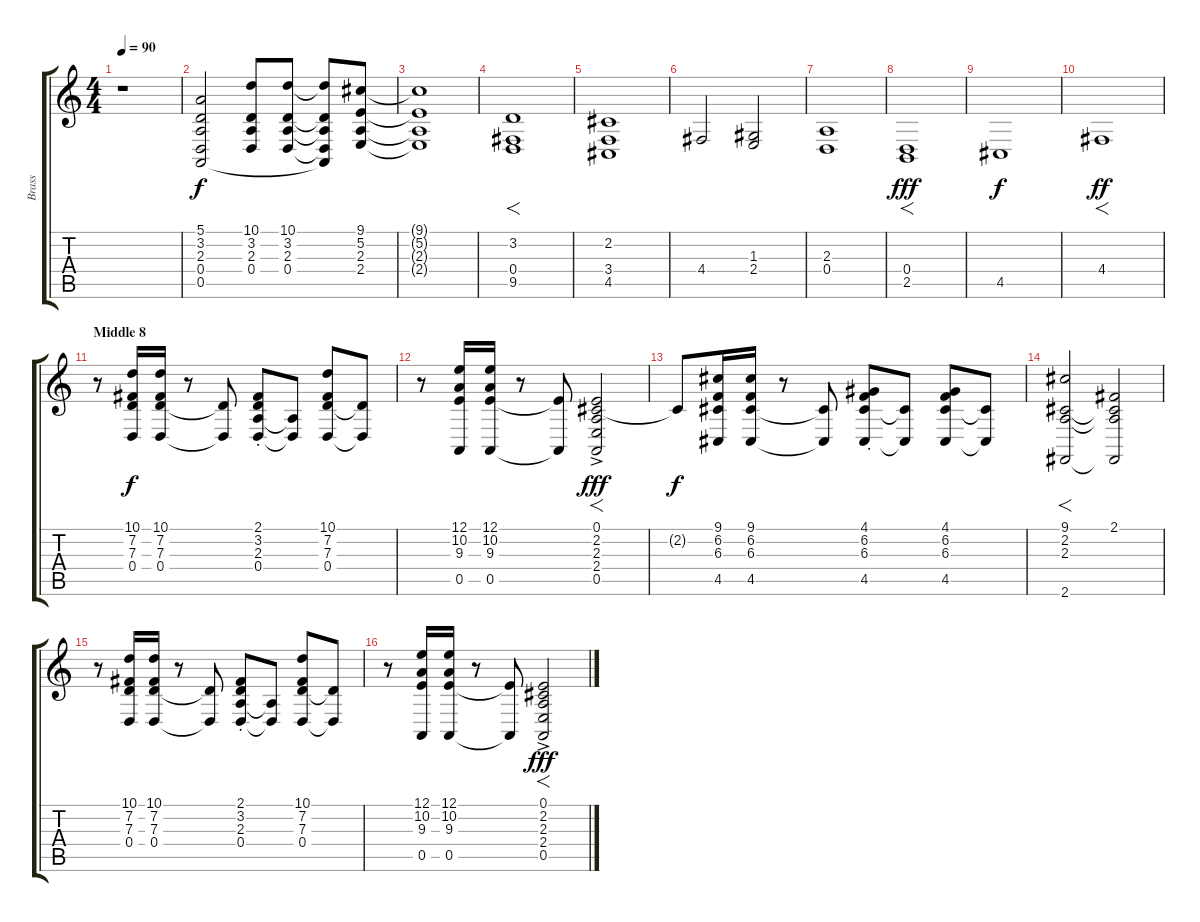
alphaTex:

\track ("Brass" "Brass") {instrument brasssection}
\staff {score tabs}
\tuning (E4 B3 G3 D3 A2 E2) {hide}
\ts (4 4)
\tempo 90
\clef g2
\ks c
r.1{dy f} |
(5.1 3.2 2.3 0.4 0.5).2 (10.1 3.2 2.3 0.4).8 (10.1 3.2 2.3 0.4).8 (10.1{t} 3.2{t} 2.3{t} 0.4{t} 0.5{t}).8 (9.1 5.2 2.3 2.4).8 |
(9.1{t} 5.2{t} 2.3{t} 2.4{t}).1 |
(3.2 0.4 9.5).1{f} |
(2.2 3.4 4.5).1 |
4.4.2 (1.3 2.4).2 |
(2.3 0.4).1 |
(0.4 2.5).1{f dy fff} |
4.5.1{dy f} |
4.4.1{f dy ff} |
\section ("" "Middle 8")
r.8 (10.1 7.2 7.3 0.4).16{dy f} (10.1 7.2 7.3 0.4).16 r.8 (7.3{t} 0.4{t}).8 (2.1{st} 3.2{st} 2.3{st} 0.4).8 (2.3{t} 0.4{t}).8 (10.1 7.2 7.3 0.4).8 (7.3{t} 0.4{t}).8 |
r.8 (12.1 10.2 9.3 0.5).16 (12.1 10.2 9.3 0.5).16 r.8 (9.3{t} 0.5{t}).8 (0.1{ac} 2.2{ac} 2.3{ac} 2.4{ac} 0.5{ac}).2{f dy fff} |
2.2{t}.8{dy f} (9.1 6.2 6.3 4.5).16 (9.1 6.2 6.3 4.5).16 r.8 (6.3{t} 4.5{t}).8 (4.1{st} 6.2{st} 6.3{st} 4.5).8 (6.3{t} 4.5{t}).8 (4.1 6.2 6.3 4.5).8 (6.3{t} 4.5{t}).8 |
(9.1 2.2 2.3 2.6).2{f} (2.1 2.2{t} 2.3{t} 2.6{t}).2 |
r.8 (10.1 7.2 7.3 0.4).16 (10.1 7.2 7.3 0.4).16 r.8 (7.3{t} 0.4{t}).8 (2.1{st} 3.2{st} 2.3{st} 0.4).8 (2.3{t} 0.4{t}).8 (10.1 7.2 7.3 0.4).8 (7.3{t} 0.4{t}).8 |
r.8 (12.1 10.2 9.3 0.5).16 (12.1 10.2 9.3 0.5).16 r.8 (9.3{t} 0.5{t}).8 (0.1{ac} 2.2{ac} 2.3{ac} 2.4{ac} 0.5{ac}).2{f dy fff}
